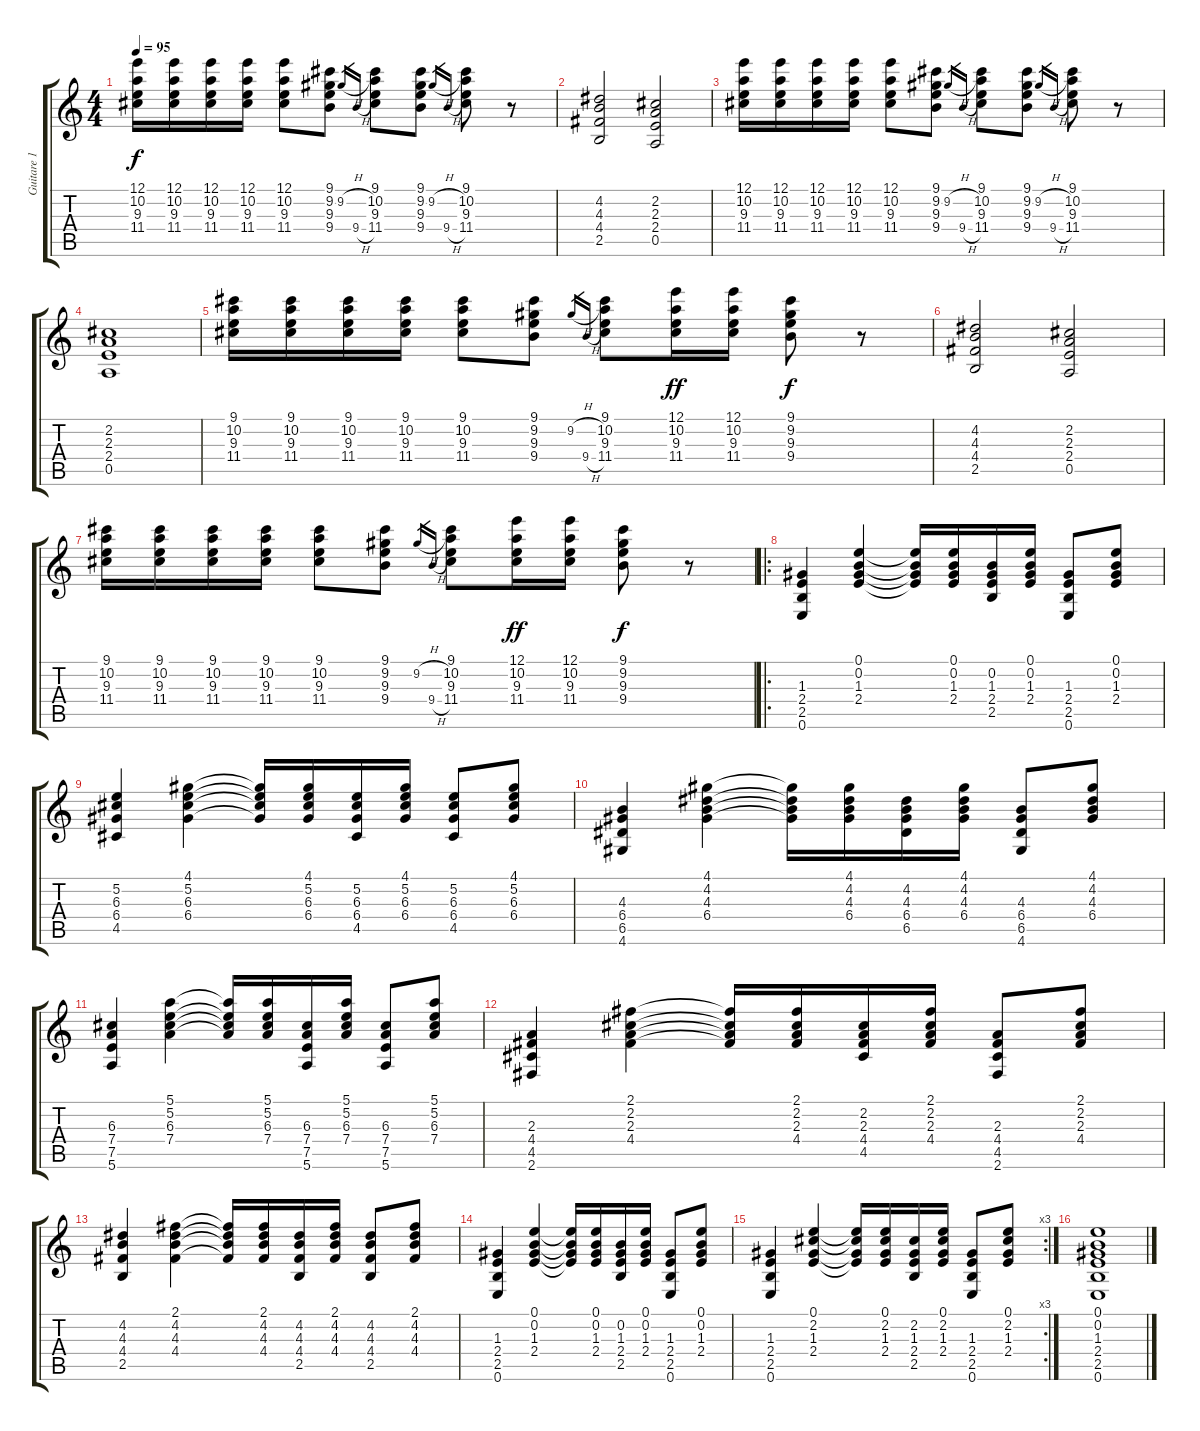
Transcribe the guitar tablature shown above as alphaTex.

\track ("Guitare 1" "Guitare 1") {instrument electricguitarclean}
\staff {score tabs}
\tuning (E4 B3 G3 D3 A2 E2) {hide}
\ts (4 4)
\tempo 95
\clef g2
\ks c
(12.1 10.2 9.3 11.4).16{dy f} (12.1 10.2 9.3 11.4).16 (12.1 10.2 9.3 11.4).16 (12.1 10.2 9.3 11.4).16 (12.1 10.2 9.3 11.4).8 (9.1 9.2 9.3 9.4).8 9.2{h}.16{gr} 9.4{h}.16{gr} (9.1 10.2 9.3 11.4).8 (9.1 9.2 9.3 9.4).8 9.2{h}.16{gr} 9.4{h}.16{gr} (9.1 10.2 9.3 11.4).8 r.8 |
(4.2 4.3 4.4 2.5).2 (2.2 2.3 2.4 0.5).2 |
(12.1 10.2 9.3 11.4).16 (12.1 10.2 9.3 11.4).16 (12.1 10.2 9.3 11.4).16 (12.1 10.2 9.3 11.4).16 (12.1 10.2 9.3 11.4).8 (9.1 9.2 9.3 9.4).8 9.2{h}.16{gr} 9.4{h}.16{gr} (9.1 10.2 9.3 11.4).8 (9.1 9.2 9.3 9.4).8 9.2{h}.16{gr} 9.4{h}.16{gr} (9.1 10.2 9.3 11.4).8 r.8 |
(2.2 2.3 2.4 0.5).1 |
(9.1 10.2 9.3 11.4).16 (9.1 10.2 9.3 11.4).16 (9.1 10.2 9.3 11.4).16 (9.1 10.2 9.3 11.4).16 (9.1 10.2 9.3 11.4).8 (9.1 9.2 9.3 9.4).8 9.2{h}.16{gr} 9.4{h}.16{gr} (9.1 10.2 9.3 11.4).8 (12.1 10.2 9.3 11.4).16{dy ff} (12.1 10.2 9.3 11.4).16 (9.1 9.2 9.3 9.4).8{dy f} r.8 |
(4.2 4.3 4.4 2.5).2 (2.2 2.3 2.4 0.5).2 |
(9.1 10.2 9.3 11.4).16 (9.1 10.2 9.3 11.4).16 (9.1 10.2 9.3 11.4).16 (9.1 10.2 9.3 11.4).16 (9.1 10.2 9.3 11.4).8 (9.1 9.2 9.3 9.4).8 9.2{h}.16{gr} 9.4{h}.16{gr} (9.1 10.2 9.3 11.4).8 (12.1 10.2 9.3 11.4).16{dy ff} (12.1 10.2 9.3 11.4).16 (9.1 9.2 9.3 9.4).8{dy f} r.8 |
\ro
(1.3 2.4 2.5 0.6).4 (0.1 0.2 1.3 2.4).4 (0.1{t} 0.2{t} 1.3{t} 2.4{t}).16 (0.1 0.2 1.3 2.4).16 (0.2 1.3 2.4 2.5).16 (0.1 0.2 1.3 2.4).16 (1.3 2.4 2.5 0.6).8 (0.1 0.2 1.3 2.4).8 |
(5.2 6.3 6.4 4.5).4 (4.1 5.2 6.3 6.4).4 (4.1{t} 5.2{t} 6.3{t} 6.4{t}).16 (4.1 5.2 6.3 6.4).16 (5.2 6.3 6.4 4.5).16 (4.1 5.2 6.3 6.4).16 (5.2 6.3 6.4 4.5).8 (4.1 5.2 6.3 6.4).8 |
(4.3 6.4 6.5 4.6).4 (4.1 4.2 4.3 6.4).4 (4.1{t} 4.2{t} 4.3{t} 6.4{t}).16 (4.1 4.2 4.3 6.4).16 (4.2 4.3 6.4 6.5).16 (4.1 4.2 4.3 6.4).16 (4.3 6.4 6.5 4.6).8 (4.1 4.2 4.3 6.4).8 |
(6.3 7.4 7.5 5.6).4 (5.1 5.2 6.3 7.4).4 (5.1{t} 5.2{t} 6.3{t} 7.4{t}).16 (5.1 5.2 6.3 7.4).16 (6.3 7.4 7.5 5.6).16 (5.1 5.2 6.3 7.4).16 (6.3 7.4 7.5 5.6).8 (5.1 5.2 6.3 7.4).8 |
(2.3 4.4 4.5 2.6).4 (2.1 2.2 2.3 4.4).4 (2.1{t} 2.2{t} 2.3{t} 4.4{t}).16 (2.1 2.2 2.3 4.4).16 (2.2 2.3 4.4 4.5).16 (2.1 2.2 2.3 4.4).16 (2.3 4.4 4.5 2.6).8 (2.1 2.2 2.3 4.4).8 |
(4.2 4.3 4.4 2.5).4 (2.1 4.2 4.3 4.4).4 (2.1{t} 4.2{t} 4.3{t} 4.4{t}).16 (2.1 4.2 4.3 4.4).16 (4.2 4.3 4.4 2.5).16 (2.1 4.2 4.3 4.4).16 (4.2 4.3 4.4 2.5).8 (2.1 4.2 4.3 4.4).8 |
(1.3 2.4 2.5 0.6).4 (0.1 0.2 1.3 2.4).4 (0.1{t} 0.2{t} 1.3{t} 2.4{t}).16 (0.1 0.2 1.3 2.4).16 (0.2 1.3 2.4 2.5).16 (0.1 0.2 1.3 2.4).16 (1.3 2.4 2.5 0.6).8 (0.1 0.2 1.3 2.4).8 |
\rc 3
(1.3 2.4 2.5 0.6).4 (0.1 2.2 1.3 2.4).4 (0.1{t} 2.2{t} 1.3{t} 2.4{t}).16 (0.1 2.2 1.3 2.4).16 (2.2 1.3 2.4 2.5).16 (0.1 2.2 1.3 2.4).16 (1.3 2.4 2.5 0.6).8 (0.1 2.2 1.3 2.4).8 |
(0.1 0.2 1.3 2.4 2.5 0.6).1
